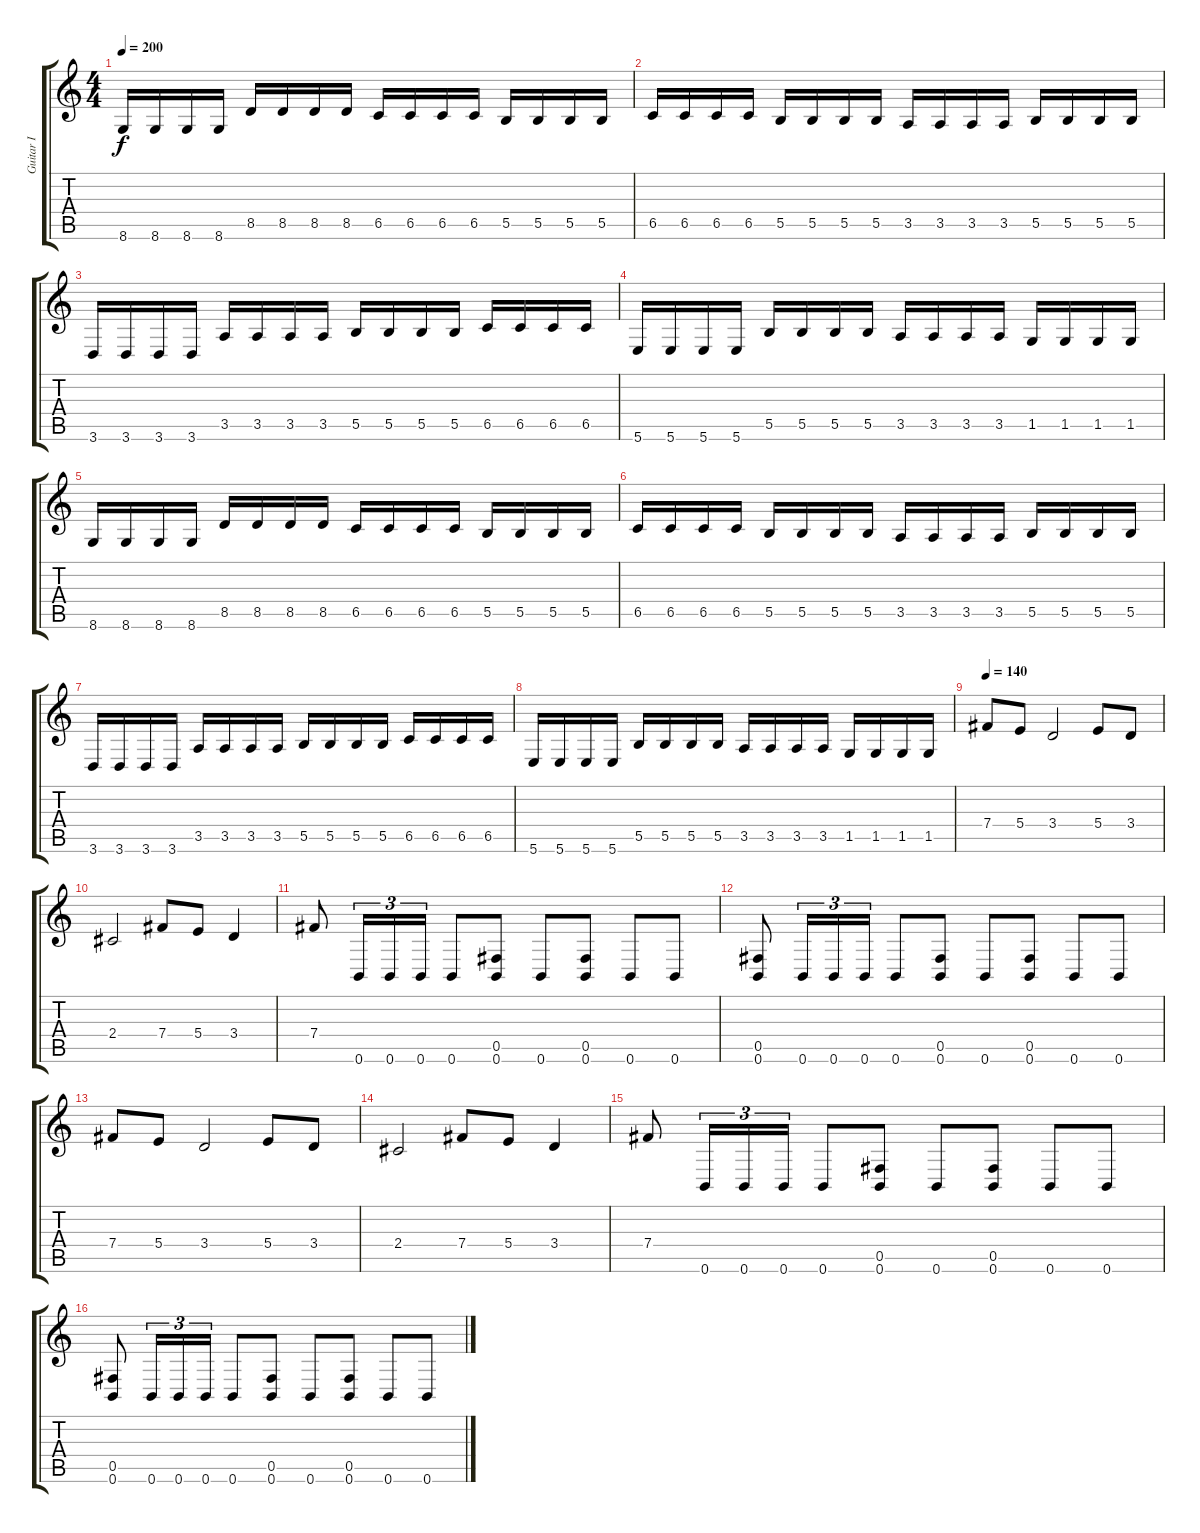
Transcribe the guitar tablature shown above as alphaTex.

\track ("Guitar I" "Guitar I") {instrument distortionguitar}
\staff {score tabs}
\tuning (Db4 Ab3 E3 B2 Gb2 B1) {hide}
\ts (4 4)
\tempo 200
\clef g2
\ks c
8.6.16{dy f} 8.6.16 8.6.16 8.6.16 8.5.16 8.5.16 8.5.16 8.5.16 6.5.16 6.5.16 6.5.16 6.5.16 5.5.16 5.5.16 5.5.16 5.5.16 |
6.5.16 6.5.16 6.5.16 6.5.16 5.5.16 5.5.16 5.5.16 5.5.16 3.5.16 3.5.16 3.5.16 3.5.16 5.5.16 5.5.16 5.5.16 5.5.16 |
3.6.16 3.6.16 3.6.16 3.6.16 3.5.16 3.5.16 3.5.16 3.5.16 5.5.16 5.5.16 5.5.16 5.5.16 6.5.16 6.5.16 6.5.16 6.5.16 |
5.6.16 5.6.16 5.6.16 5.6.16 5.5.16 5.5.16 5.5.16 5.5.16 3.5.16 3.5.16 3.5.16 3.5.16 1.5.16 1.5.16 1.5.16 1.5.16 |
8.6.16 8.6.16 8.6.16 8.6.16 8.5.16 8.5.16 8.5.16 8.5.16 6.5.16 6.5.16 6.5.16 6.5.16 5.5.16 5.5.16 5.5.16 5.5.16 |
6.5.16 6.5.16 6.5.16 6.5.16 5.5.16 5.5.16 5.5.16 5.5.16 3.5.16 3.5.16 3.5.16 3.5.16 5.5.16 5.5.16 5.5.16 5.5.16 |
3.6.16 3.6.16 3.6.16 3.6.16 3.5.16 3.5.16 3.5.16 3.5.16 5.5.16 5.5.16 5.5.16 5.5.16 6.5.16 6.5.16 6.5.16 6.5.16 |
5.6.16 5.6.16 5.6.16 5.6.16 5.5.16 5.5.16 5.5.16 5.5.16 3.5.16 3.5.16 3.5.16 3.5.16 1.5.16 1.5.16 1.5.16 1.5.16 |
\tempo 140
7.4.8 5.4.8 3.4.2 5.4.8 3.4.8 |
2.4.2 7.4.8 5.4.8 3.4.4 |
7.4.8 0.6.16{tu (3 2)} 0.6.16{tu (3 2)} 0.6.16{tu (3 2)} 0.6.8 (0.5 0.6).8 0.6.8 (0.5 0.6).8 0.6.8 0.6.8 |
(0.5 0.6).8 0.6.16{tu (3 2)} 0.6.16{tu (3 2)} 0.6.16{tu (3 2)} 0.6.8 (0.5 0.6).8 0.6.8 (0.5 0.6).8 0.6.8 0.6.8 |
7.4.8 5.4.8 3.4.2 5.4.8 3.4.8 |
2.4.2 7.4.8 5.4.8 3.4.4 |
7.4.8 0.6.16{tu (3 2)} 0.6.16{tu (3 2)} 0.6.16{tu (3 2)} 0.6.8 (0.5 0.6).8 0.6.8 (0.5 0.6).8 0.6.8 0.6.8 |
(0.5 0.6).8 0.6.16{tu (3 2)} 0.6.16{tu (3 2)} 0.6.16{tu (3 2)} 0.6.8 (0.5 0.6).8 0.6.8 (0.5 0.6).8 0.6.8 0.6.8
